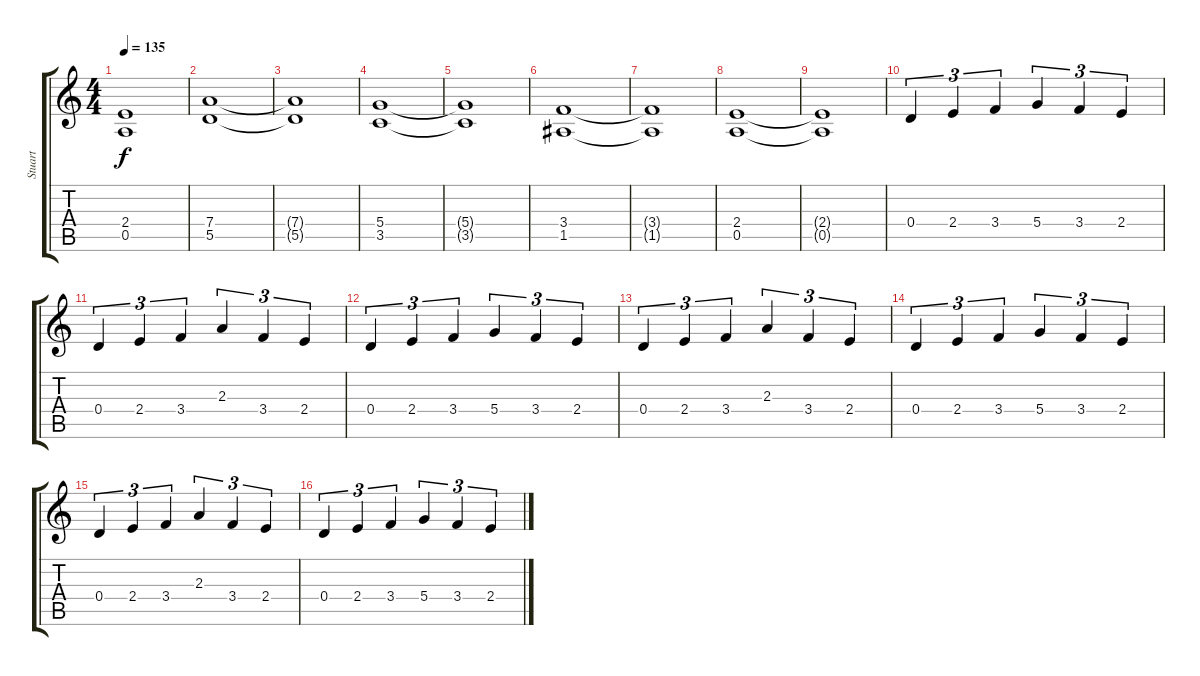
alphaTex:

\track ("Stuart" "Stuart") {instrument distortionguitar}
\staff {score tabs}
\tuning (E4 B3 G3 D3 A2 E2) {hide}
\ts (4 4)
\tempo 135
\clef g2
\ks c
(2.4{t} 0.5{t}).1{dy f} |
(7.4 5.5).1 |
(7.4{t} 5.5{t}).1 |
(5.4 3.5).1 |
(5.4{t} 3.5{t}).1 |
(3.4 1.5).1 |
(3.4{t} 1.5{t}).1 |
(2.4 0.5).1 |
(2.4{t} 0.5{t}).1 |
0.4.4{tu (3 2)} 2.4.4{tu (3 2)} 3.4.4{tu (3 2)} 5.4.4{tu (3 2)} 3.4.4{tu (3 2)} 2.4.4{tu (3 2)} |
0.4.4{tu (3 2)} 2.4.4{tu (3 2)} 3.4.4{tu (3 2)} 2.3.4{tu (3 2)} 3.4.4{tu (3 2)} 2.4.4{tu (3 2)} |
0.4.4{tu (3 2)} 2.4.4{tu (3 2)} 3.4.4{tu (3 2)} 5.4.4{tu (3 2)} 3.4.4{tu (3 2)} 2.4.4{tu (3 2)} |
0.4.4{tu (3 2)} 2.4.4{tu (3 2)} 3.4.4{tu (3 2)} 2.3.4{tu (3 2)} 3.4.4{tu (3 2)} 2.4.4{tu (3 2)} |
0.4.4{tu (3 2)} 2.4.4{tu (3 2)} 3.4.4{tu (3 2)} 5.4.4{tu (3 2)} 3.4.4{tu (3 2)} 2.4.4{tu (3 2)} |
0.4.4{tu (3 2)} 2.4.4{tu (3 2)} 3.4.4{tu (3 2)} 2.3.4{tu (3 2)} 3.4.4{tu (3 2)} 2.4.4{tu (3 2)} |
0.4.4{tu (3 2)} 2.4.4{tu (3 2)} 3.4.4{tu (3 2)} 5.4.4{tu (3 2)} 3.4.4{tu (3 2)} 2.4.4{tu (3 2)}
